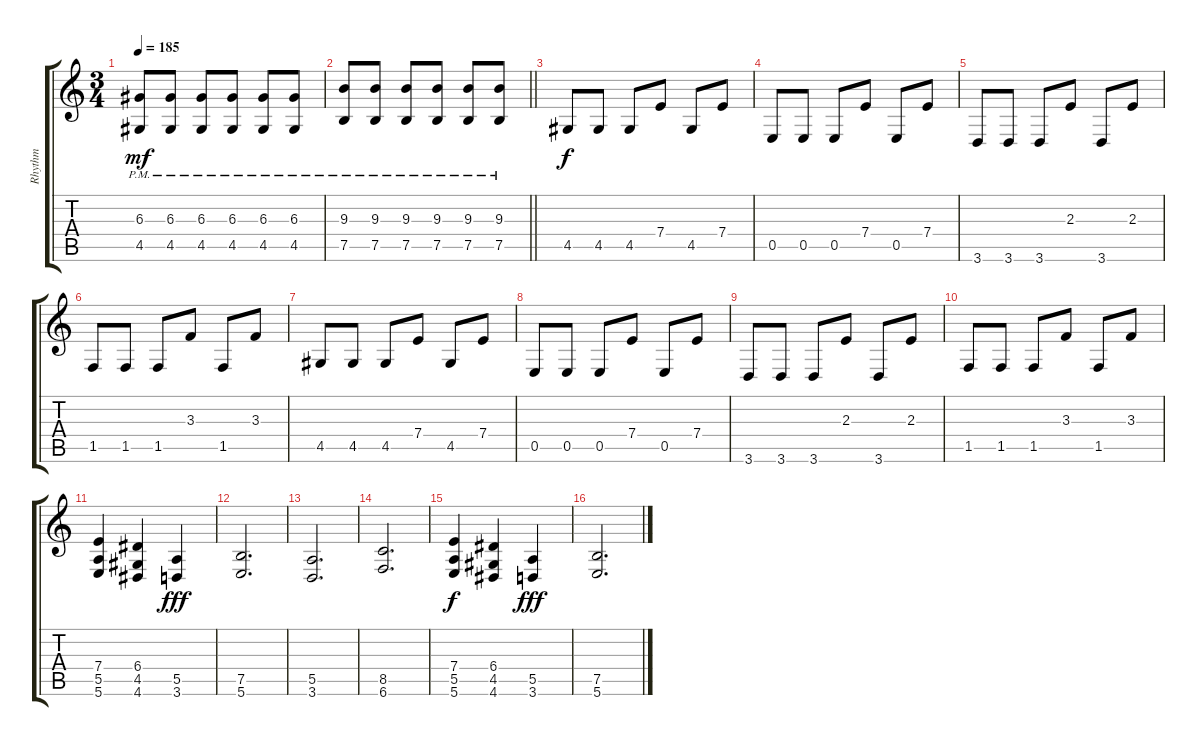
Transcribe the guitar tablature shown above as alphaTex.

\track ("Rhythm" "Rhythm") {instrument distortionguitar}
\staff {score tabs}
\tuning (B3 Gb3 D3 A2 E2 B1) {hide}
\ts (3 4)
\tempo 185
\clef g2
\ks c
(6.3{pm} 4.5{pm}).8{dy mf} (6.3{pm} 4.5{pm}).8 (6.3{pm} 4.5{pm}).8 (6.3{pm} 4.5{pm}).8 (6.3{pm} 4.5{pm}).8 (6.3{pm} 4.5{pm}).8 |
\barLineRight lightlight
(9.3{pm} 7.5{pm}).8 (9.3{pm} 7.5{pm}).8 (9.3{pm} 7.5{pm}).8 (9.3{pm} 7.5{pm}).8 (9.3{pm} 7.5{pm}).8 (9.3{pm} 7.5{pm}).8 |
4.5.8{dy f balance 0} 4.5.8 4.5.8 7.4.8 4.5.8 7.4.8 |
0.5.8 0.5.8 0.5.8 7.4.8 0.5.8 7.4.8 |
3.6.8 3.6.8 3.6.8 2.3.8 3.6.8 2.3.8 |
1.5.8 1.5.8 1.5.8 3.3.8 1.5.8 3.3.8 |
4.5.8 4.5.8 4.5.8 7.4.8 4.5.8 7.4.8 |
0.5.8 0.5.8 0.5.8 7.4.8 0.5.8 7.4.8 |
3.6.8 3.6.8 3.6.8 2.3.8 3.6.8 2.3.8 |
1.5.8 1.5.8 1.5.8 3.3.8 1.5.8 3.3.8 |
(7.4 5.5 5.6).4 (6.4 4.5 4.6).4 (5.5 3.6).4{dy fff} |
(7.5 5.6).2{d} |
(5.5 3.6).2{d} |
(8.5 6.6).2{d} |
(7.4 5.5 5.6).4{dy f} (6.4 4.5 4.6).4 (5.5 3.6).4{dy fff} |
(7.5 5.6).2{d}
